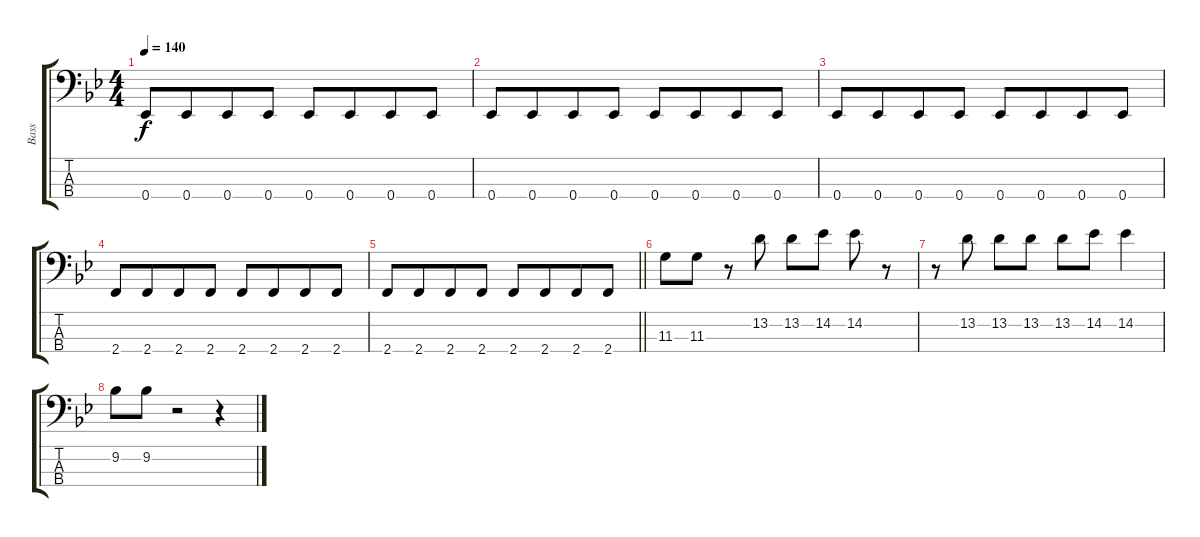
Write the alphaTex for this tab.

\track ("Bass" "Bass") {instrument electricbasspick}
\staff {score tabs}
\tuning (Gb2 Db2 Ab1 Eb1) {hide}
\ts (4 4)
\tempo 140
\clef f4
\ks gminor
0.4.8{dy f} 0.4.8{beam merge} 0.4.8 0.4.8 0.4.8 0.4.8{beam merge} 0.4.8 0.4.8 |
0.4.8 0.4.8{beam merge} 0.4.8 0.4.8 0.4.8 0.4.8{beam merge} 0.4.8 0.4.8 |
0.4.8 0.4.8{beam merge} 0.4.8 0.4.8 0.4.8 0.4.8{beam merge} 0.4.8 0.4.8 |
2.4.8 2.4.8{beam merge} 2.4.8 2.4.8 2.4.8 2.4.8{beam merge} 2.4.8 2.4.8 |
\barLineRight lightlight
2.4.8 2.4.8{beam merge} 2.4.8 2.4.8 2.4.8 2.4.8{beam merge} 2.4.8 2.4.8 |
11.3.8 11.3.8 r.8 13.2.8 13.2.8 14.2.8 14.2.8 r.8 |
r.8 13.2.8 13.2.8 13.2.8 13.2.8 14.2.8 14.2.4 |
9.2.8 9.2.8 r.2 r.4
